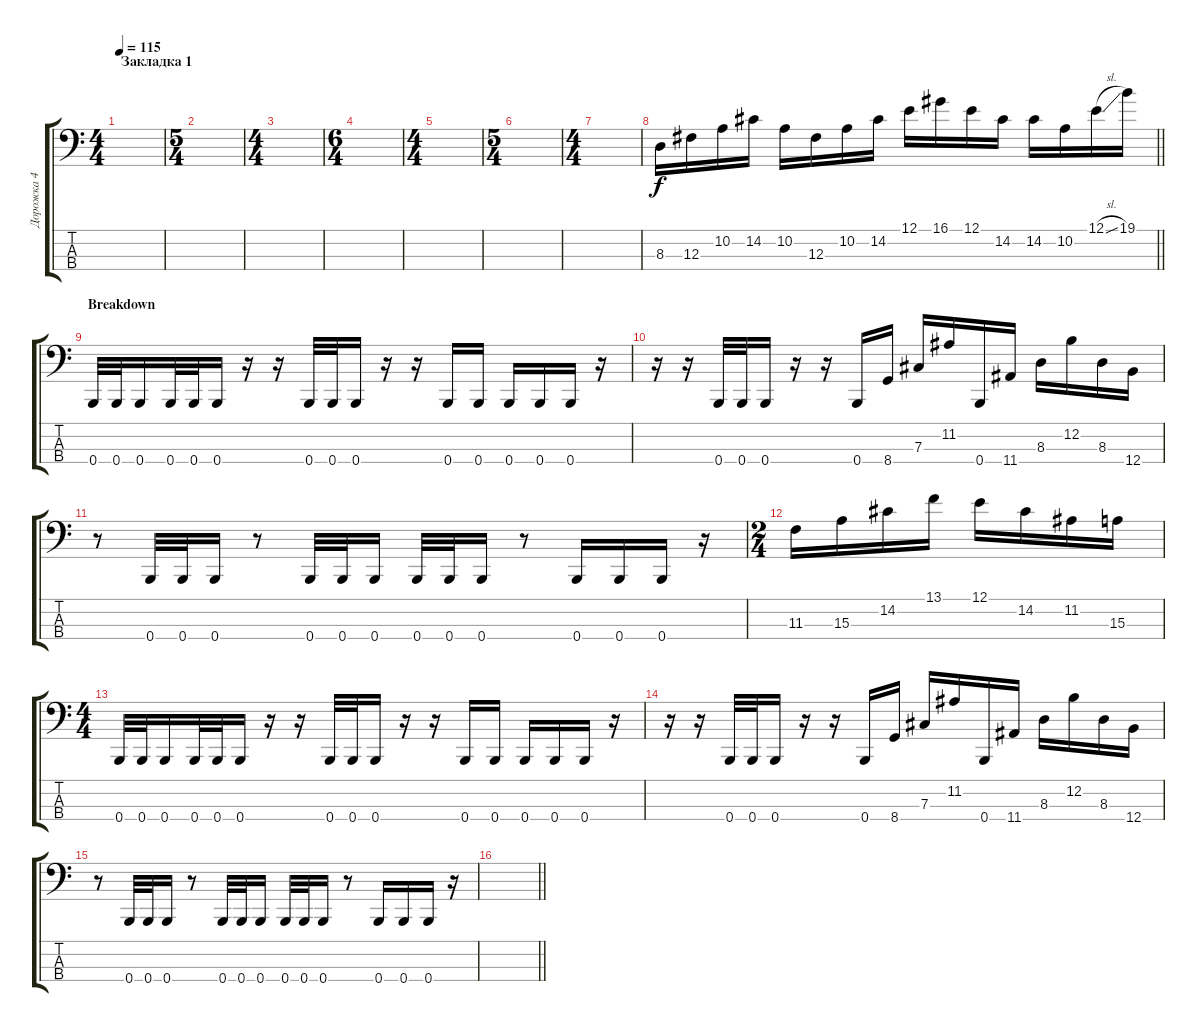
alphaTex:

\track ("Дорожка 4" "Дорожка 4") {instrument slapbass2}
\staff {score tabs}
\tuning (E2 B1 Gb1 B0) {hide}
\ts (4 4)
\section ("" "Закладка 1")
\tempo 115
\clef f4
\ks c
|
\ts (5 4)
|
\ts (4 4)
|
\ts (6 4)
|
\ts (4 4)
|
\ts (5 4)
|
\ts (4 4)
|
\barLineRight lightlight
8.3.16 12.3.16 10.2.16 14.2.16 10.2.16 12.3.16 10.2.16 14.2.16 12.1.16 16.1.16 12.1.16 14.2.16 14.2.16 10.2.16 12.1{sl}.16 19.1.16 |
\section ("" "Breakdown")
0.4.32 0.4.32 0.4.16 0.4.32 0.4.32 0.4.16 r.16 r.16 0.4.32 0.4.32 0.4.16 r.16 r.16 0.4.16 0.4.16 0.4.16 0.4.16 0.4.16 r.16 |
r.16 r.16 0.4.32 0.4.32 0.4.16 r.16 r.16 0.4.16 8.4.16 7.3.16 11.2.16 0.4.16 11.4.16 8.3.16 12.2.16 8.3.16 12.4.16 |
r.8 0.4.32 0.4.32 0.4.16 r.8 0.4.32 0.4.32 0.4.16 0.4.32 0.4.32 0.4.16 r.8 0.4.16 0.4.16 0.4.16 r.16 |
\ts (2 4)
11.3.16 15.3.16 14.2.16 13.1.16 12.1.16 14.2.16 11.2.16 15.3.16 |
\ts (4 4)
0.4.32 0.4.32 0.4.16 0.4.32 0.4.32 0.4.16 r.16 r.16 0.4.32 0.4.32 0.4.16 r.16 r.16 0.4.16 0.4.16 0.4.16 0.4.16 0.4.16 r.16 |
r.16 r.16 0.4.32 0.4.32 0.4.16 r.16 r.16 0.4.16 8.4.16 7.3.16 11.2.16 0.4.16 11.4.16 8.3.16 12.2.16 8.3.16 12.4.16 |
r.8 0.4.32 0.4.32 0.4.16 r.8 0.4.32 0.4.32 0.4.16 0.4.32 0.4.32 0.4.16 r.8 0.4.16 0.4.16 0.4.16 r.16 |
\barLineRight lightlight
